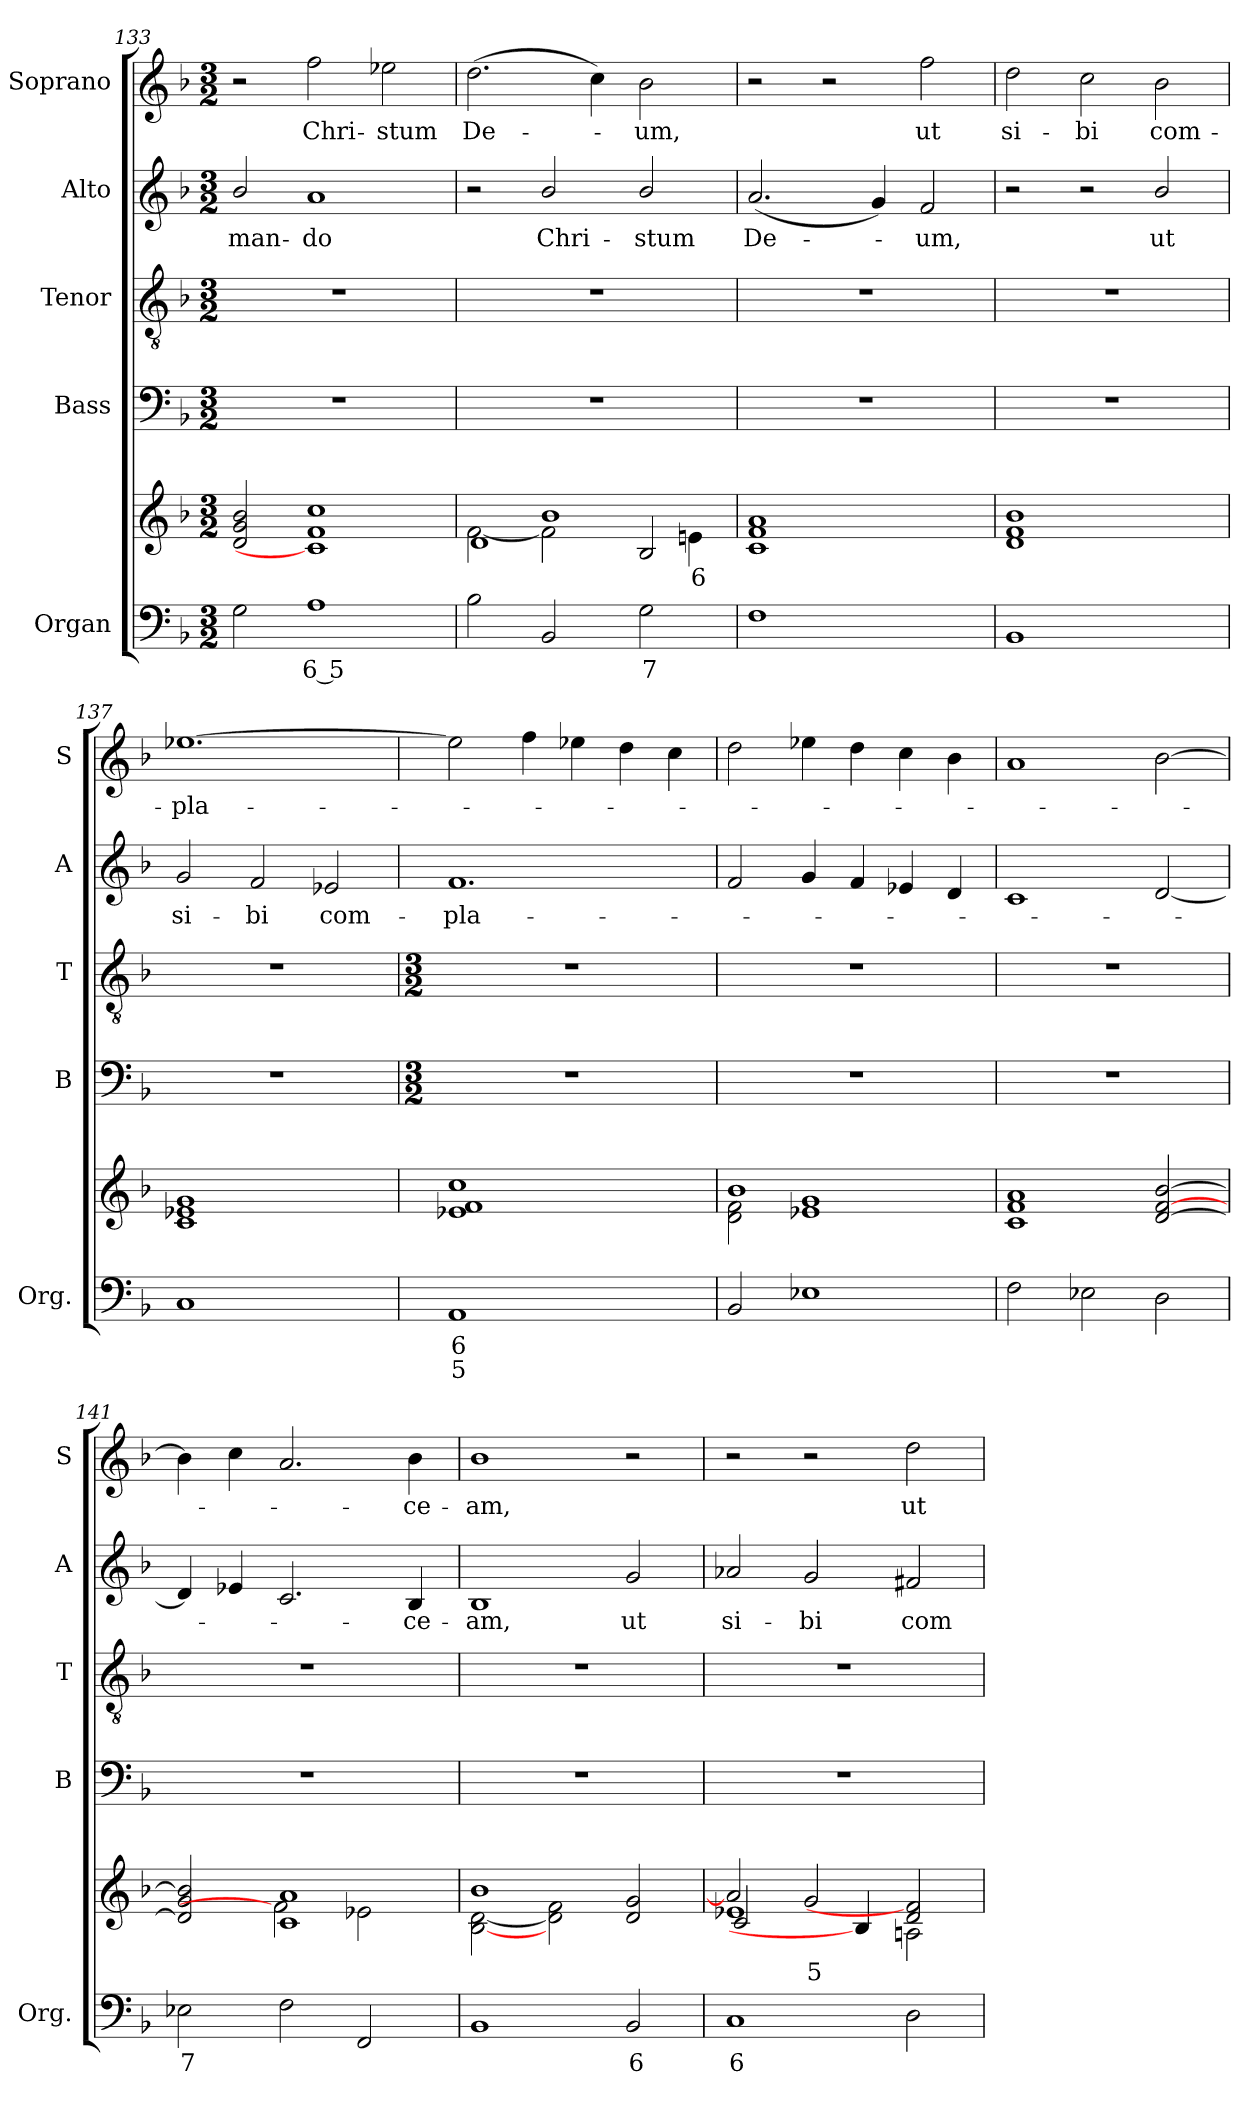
**kern	**text	**text	**kern	**text	**kern	**kern	**kern	**text	**kern	**text
*part5	*part5	*part5	*part5	*part5	*part4	*part3	*part2	*part2	*part1	*part1
*staff6	*staff6	*staff6	*staff5	*staff5	*staff4	*staff3	*staff2	*staff2	*staff1	*staff1
*I"Organ	*	*	*	*	*I"Bass	*I"Tenor	*I"Alto	*	*I"Soprano	*
*I'Org.	*	*	*	*	*I'B	*I'T	*I'A	*	*I'S	*
*clefF4	*	*	*clefG2	*	*clefF4	*clefGv2	*clefG2	*	*clefG2	*
*k[b-]	*	*	*k[b-]	*	*k[b-]	*k[b-]	*k[b-]	*	*k[b-]	*
*M3/2	*	*	*M3/2	*	*M3/2	*M3/2	*M3/2	*	*M3/2	*
=133	=133	=133	=133	=133	=133	=133	=133	=133	=133	=133
*	*	*	*^	*	*	*	*	*	*	*
*	*	*	*	*^	*	*	*	*	*	*	*
!	!	!	!	!	!	!	!	!	!	!LO:LY:b	!	!
2G	.	.	2d 2g 2b-	1.ryy	1.ryy	.	1.r	1.r	2b-/	-man-	2r	.
!	!	!	!	!	!	!	!	!	!	!LO:LY:b	!	!LO:LY:b
1A	6 5	.	1c] 1f 1cc	.	.	.	.	.	1a	-do	2ff\	Chri-
!	!	!	!	!	!	!	!	!	!	!	!	!LO:LY:b
.	.	.	.	.	.	.	.	.	.	.	2ee-X\	-stum
=134	=134	=134	=134	=134	=134	=134	=134	=134	=134	=134	=134	=134
!	!	!	!	!	!	!	!	!	!	!	!	!LO:LY:b
2B-	.	.	2ryy	[2f	1d	.	1.r	1.r	2r	.	(>2.dd\	De-
!	!	!	!	!LO:N:vis=2	!	!	!	!	!	!LO:LY:b	!	!
2BB-	.	.	1b-	2.f]	.	.	.	.	2b-/	Chri-	.	.
.	.	.	.	.	.	.	.	.	.	.	4cc\)	.
!	!	!	!	!	!	!	!	!	!	!LO:LY:b	!	!LO:LY:b
2G	7	.	.	.	2B-	.	.	.	2b-/	-stum	2b-\	um,
.	.	.	.	4enj	.	6	.	.	.	.	.	.
=135	=135	=135	=135	=135	=135	=135	=135	=135	=135	=135	=135	=135
!LO:N:vis=1	!	!	!LO:N:vis=1	!	!	!	!	!	!	!LO:LY:b	!	!
1.F	.	.	1.c 1.f 1.a	1.ryy	1.ryy	.	1.r	1.r	(<2.a/	De-	2r	.
.	.	.	.	.	.	.	.	.	.	.	2r	.
.	.	.	.	.	.	.	.	.	4g/)	.	.	.
!	!	!	!	!	!	!	!	!	!	!LO:LY:b	!	!LO:LY:b
.	.	.	.	.	.	.	.	.	2f/	um,	2ff\	ut
=136	=136	=136	=136	=136	=136	=136	=136	=136	=136	=136	=136	=136
!LO:N:vis=1	!	!	!LO:N:vis=1	!	!	!	!	!	!	!	!	!LO:LY:b
1.BB-	.	.	1.d 1.f 1.b-	1.ryy	1.ryy	.	1.r	1.r	2r	.	2dd\	si-
!	!	!	!	!	!	!	!	!	!	!	!	!LO:LY:b
.	.	.	.	.	.	.	.	.	2r	.	2cc\	-bi
!	!	!	!	!	!	!	!	!	!	!LO:LY:b	!	!LO:LY:b
.	.	.	.	.	.	.	.	.	2b-/	ut	2b-\	com-
=137	=137	=137	=137	=137	=137	=137	=137	=137	=137	=137	=137	=137
!LO:N:vis=1	!	!	!LO:N:vis=1	!	!	!	!	!	!	!LO:LY:b	!	!LO:LY:b
1.C	.	.	1.c 1.e-X 1.g	1.ryy	1.ryy	.	1.r	1.r	2g/	si-	[1.ee-X	-pla-
!	!	!	!	!	!	!	!	!	!	!LO:LY:b	!	!
.	.	.	.	.	.	.	.	.	2f/	-bi	.	.
!	!	!	!	!	!	!	!	!	!	!LO:LY:b	!	!
.	.	.	.	.	.	.	.	.	2e-X/	com-	.	.
=138	=138	=138	=138	=138	=138	=138	=138	=138	=138	=138	=138	=138
*	*	*	*	*	*	*	*M3/2	*M3/2	*	*	*	*
!LO:N:vis=1	!	!	!LO:N:vis=1	!	!	!	!	!	!	!LO:LY:b	!	!
1.AA	6	5	1.e-X 1.f 1.cc	1.ryy	1.ryy	.	1.r	1.r	1.f	-pla-	2ee-\]	.
.	.	.	.	.	.	.	.	.	.	.	4ff\	.
.	.	.	.	.	.	.	.	.	.	.	4ee-X\	.
.	.	.	.	.	.	.	.	.	.	.	4dd\	.
.	.	.	.	.	.	.	.	.	.	.	4cc\	.
!!LO:LB:g=z
=139	=139	=139	=139	=139	=139	=139	=139	=139	=139	=139	=139	=139
!	!	!	!LO:N:vis=1	!	!	!	!	!	!	!	!	!
2BB-	.	.	1.b-	2d 2f	1.ryy	.	1.r	1.r	2f/	.	2dd\	.
1E-X	.	.	.	1e-X 1g	.	.	.	.	4g/	.	4ee-X\	.
.	.	.	.	.	.	.	.	.	4f/	.	4dd\	.
.	.	.	.	.	.	.	.	.	4e-X/	.	4cc\	.
.	.	.	.	.	.	.	.	.	4d/	.	4b-\	.
=140	=140	=140	=140	=140	=140	=140	=140	=140	=140	=140	=140	=140
2F	.	.	1c 1f 1a	1.ryy	1.ryy	.	1.r	1.r	1c	.	1a	.
2E-X	.	.	.	.	.	.	.	.	.	.	.	.
2D	.	.	[2d [2f [2b-	.	.	.	.	.	[2d/	.	[2b-\	.
=141	=141	=141	=141	=141	=141	=141	=141	=141	=141	=141	=141	=141
2E-X	7	.	2d] 2g 2b-]	2ryy	1.ryy	.	1.r	1.r	4d/]	.	4b-\]	.
.	.	.	.	.	.	.	.	.	4e-X/	.	4cc\	.
2F	.	.	1c 1a	2f]	.	.	.	.	2.c/	.	2.a/	.
2FF	.	.	.	2e-X	.	.	.	.	.	.	.	.
!	!	!	!	!	!	!	!	!	!	!LO:LY:b	!	!LO:LY:b
.	.	.	.	.	.	.	.	.	4B-/	ce-	4b-\	ce-
=142	=142	=142	=142	=142	=142	=142	=142	=142	=142	=142	=142	=142
!	!	!	!	!	!	!	!	!	!	!LO:LY:b	!	!LO:LY:b
1BB-	.	.	1b-	[2B- [2d	1.ryy	.	1.r	1.r	1B-	-am,	1b-	-am,
.	.	.	.	2d] 2f	.	.	.	.	.	.	.	.
!	!	!	!	!	!	!	!	!	!	!LO:LY:b	!	!
2BB-	6	.	2d 2g	2ryy	.	.	.	.	2g/	ut	2r	.
=143	=143	=143	=143	=143	=143	=143	=143	=143	=143	=143	=143	=143
!	!	!	!	!	!LO:N:vis=2	!	!	!	!	!LO:LY:b	!	!
1C	6	.	2a-]	1e-X	2.c	.	1.r	1.r	2a-X/	si-	2r	.
!	!	!	!	!	!	!	!	!	!	!LO:LY:b	!	!
.	.	.	2g	.	.	5	.	.	2g/	-bi	2r	.
.	.	.	.	.	4B-]	.	.	.	.	.	.	.
!	!	!	!	!	!	!	!	!	!	!LO:LY:b	!	!LO:LY:b
2D	.	.	2d 2f#]	2Anj	2ryy	.	.	.	2f#X/	com-	2dd\	ut
*	*	*	*v	*v	*v	*	*	*	*	*	*	*
=	=	=	=	=	=	=	=	=	=	=
*-	*-	*-	*-	*-	*-	*-	*-	*-	*-	*-
